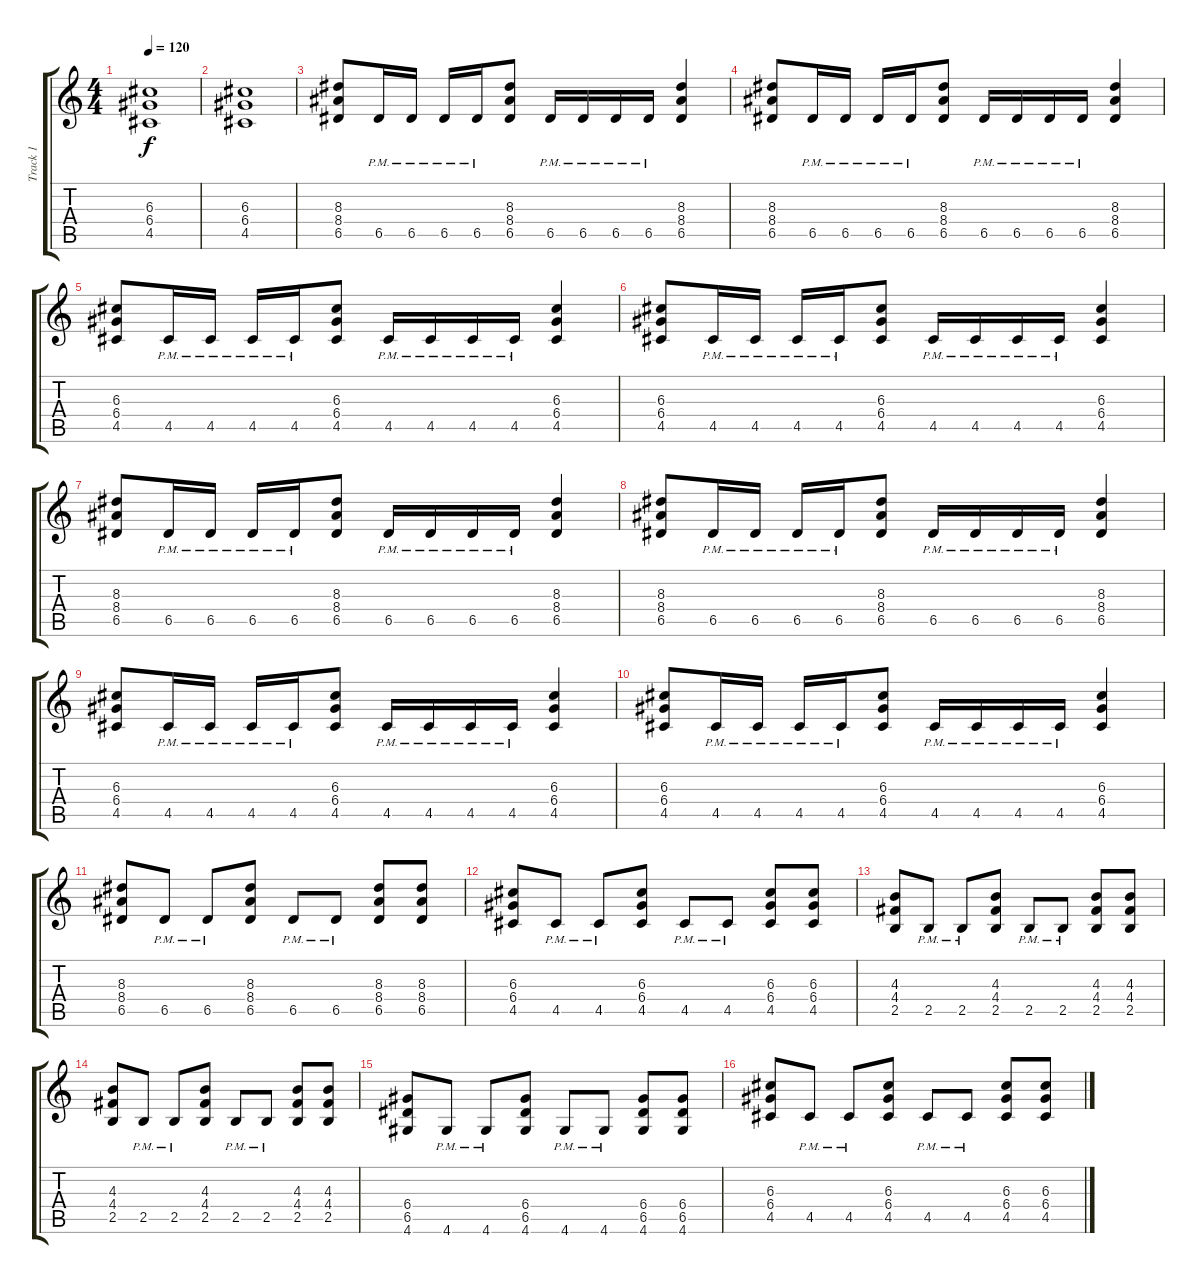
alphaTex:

\track ("Track 1" "Track 1") {instrument distortionguitar}
\staff {score tabs}
\tuning (E4 B3 G3 D3 A2 E2) {hide}
\ts (4 4)
\tempo 120
\clef g2
\ks c
(6.3 6.4 4.5).1{dy f} |
(6.3 6.4 4.5).1 |
(8.3 8.4 6.5).8 6.5{pm}.16 6.5{pm}.16 6.5{pm}.16 6.5{pm}.16 (8.3 8.4 6.5).8 6.5{pm}.16 6.5{pm}.16 6.5{pm}.16 6.5{pm}.16 (8.3 8.4 6.5).4 |
(8.3 8.4 6.5).8 6.5{pm}.16 6.5{pm}.16 6.5{pm}.16 6.5{pm}.16 (8.3 8.4 6.5).8 6.5{pm}.16 6.5{pm}.16 6.5{pm}.16 6.5{pm}.16 (8.3 8.4 6.5).4 |
(6.3 6.4 4.5).8 4.5{pm}.16 4.5{pm}.16 4.5{pm}.16 4.5{pm}.16 (6.3 6.4 4.5).8 4.5{pm}.16 4.5{pm}.16 4.5{pm}.16 4.5{pm}.16 (6.3 6.4 4.5).4 |
(6.3 6.4 4.5).8 4.5{pm}.16 4.5{pm}.16 4.5{pm}.16 4.5{pm}.16 (6.3 6.4 4.5).8 4.5{pm}.16 4.5{pm}.16 4.5{pm}.16 4.5{pm}.16 (6.3 6.4 4.5).4 |
(8.3 8.4 6.5).8 6.5{pm}.16 6.5{pm}.16 6.5{pm}.16 6.5{pm}.16 (8.3 8.4 6.5).8 6.5{pm}.16 6.5{pm}.16 6.5{pm}.16 6.5{pm}.16 (8.3 8.4 6.5).4 |
(8.3 8.4 6.5).8 6.5{pm}.16 6.5{pm}.16 6.5{pm}.16 6.5{pm}.16 (8.3 8.4 6.5).8 6.5{pm}.16 6.5{pm}.16 6.5{pm}.16 6.5{pm}.16 (8.3 8.4 6.5).4 |
(6.3 6.4 4.5).8 4.5{pm}.16 4.5{pm}.16 4.5{pm}.16 4.5{pm}.16 (6.3 6.4 4.5).8 4.5{pm}.16 4.5{pm}.16 4.5{pm}.16 4.5{pm}.16 (6.3 6.4 4.5).4 |
(6.3 6.4 4.5).8 4.5{pm}.16 4.5{pm}.16 4.5{pm}.16 4.5{pm}.16 (6.3 6.4 4.5).8 4.5{pm}.16 4.5{pm}.16 4.5{pm}.16 4.5{pm}.16 (6.3 6.4 4.5).4 |
(8.3 8.4 6.5).8 6.5{pm}.8 6.5{pm}.8 (8.3 8.4 6.5).8 6.5{pm}.8 6.5{pm}.8 (8.3 8.4 6.5).8 (8.3 8.4 6.5).8 |
(6.3 6.4 4.5).8 4.5{pm}.8 4.5{pm}.8 (6.3 6.4 4.5).8 4.5{pm}.8 4.5{pm}.8 (6.3 6.4 4.5).8 (6.3 6.4 4.5).8 |
(4.3 4.4 2.5).8 2.5{pm}.8 2.5{pm}.8 (4.3 4.4 2.5).8 2.5{pm}.8 2.5{pm}.8 (4.3 4.4 2.5).8 (4.3 4.4 2.5).8 |
(4.3 4.4 2.5).8 2.5{pm}.8 2.5{pm}.8 (4.3 4.4 2.5).8 2.5{pm}.8 2.5{pm}.8 (4.3 4.4 2.5).8 (4.3 4.4 2.5).8 |
(6.4 6.5 4.6).8 4.6{pm}.8 4.6{pm}.8 (6.4 6.5 4.6).8 4.6{pm}.8 4.6{pm}.8 (6.4 6.5 4.6).8 (6.4 6.5 4.6).8 |
(6.3 6.4 4.5).8 4.5{pm}.8 4.5{pm}.8 (6.3 6.4 4.5).8 4.5{pm}.8 4.5{pm}.8 (6.3 6.4 4.5).8 (6.3 6.4 4.5).8
